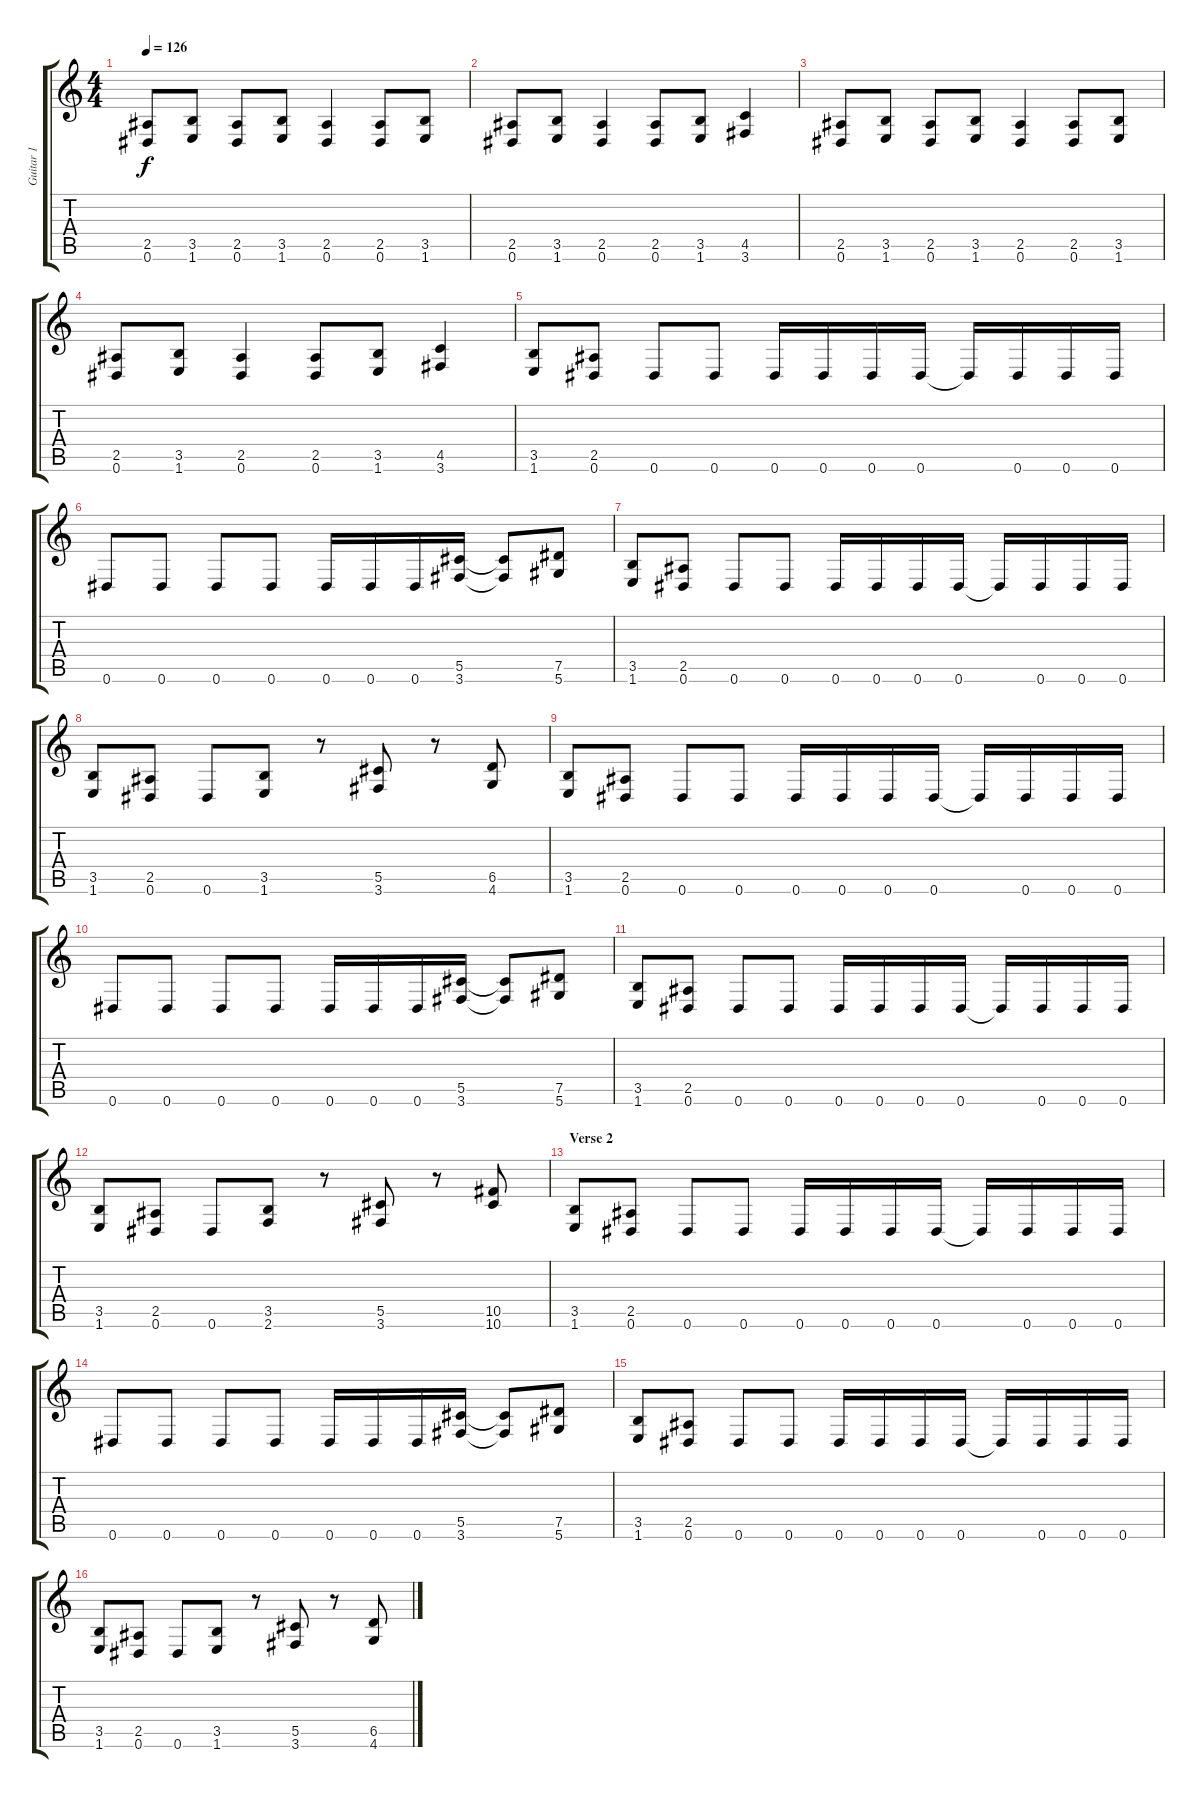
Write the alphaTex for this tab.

\track ("Guitar 1" "Guitar 1") {instrument distortionguitar}
\staff {score tabs}
\tuning (Eb4 Bb3 Gb3 Db3 Ab2 Eb2) {hide}
\ts (4 4)
\tempo 126
\clef g2
\ks c
(2.5 0.6).8{dy f} (3.5 1.6).8 (2.5 0.6).8 (3.5 1.6).8 (2.5 0.6).4 (2.5 0.6).8 (3.5 1.6).8 |
(2.5 0.6).8 (3.5 1.6).8 (2.5 0.6).4 (2.5 0.6).8 (3.5 1.6).8 (4.5 3.6).4 |
(2.5 0.6).8 (3.5 1.6).8 (2.5 0.6).8 (3.5 1.6).8 (2.5 0.6).4 (2.5 0.6).8 (3.5 1.6).8 |
(2.5 0.6).8 (3.5 1.6).8 (2.5 0.6).4 (2.5 0.6).8 (3.5 1.6).8 (4.5 3.6).4 |
(3.5 1.6).8 (2.5 0.6).8 0.6.8 0.6.8 0.6.16 0.6.16 0.6.16 0.6.16 0.6{t}.16 0.6.16 0.6.16 0.6.16 |
0.6.8 0.6.8 0.6.8 0.6.8 0.6.16 0.6.16 0.6.16 (5.5 3.6).16 (5.5{t} 3.6{t}).8 (7.5 5.6).8 |
(3.5 1.6).8 (2.5 0.6).8 0.6.8 0.6.8 0.6.16 0.6.16 0.6.16 0.6.16 0.6{t}.16 0.6.16 0.6.16 0.6.16 |
(3.5 1.6).8 (2.5 0.6).8 0.6.8 (3.5 1.6).8 r.8 (5.5 3.6).8 r.8 (6.5 4.6).8 |
(3.5 1.6).8 (2.5 0.6).8 0.6.8 0.6.8 0.6.16 0.6.16 0.6.16 0.6.16 0.6{t}.16 0.6.16 0.6.16 0.6.16 |
0.6.8 0.6.8 0.6.8 0.6.8 0.6.16 0.6.16 0.6.16 (5.5 3.6).16 (5.5{t} 3.6{t}).8 (7.5 5.6).8 |
(3.5 1.6).8 (2.5 0.6).8 0.6.8 0.6.8 0.6.16 0.6.16 0.6.16 0.6.16 0.6{t}.16 0.6.16 0.6.16 0.6.16 |
(3.5 1.6).8 (2.5 0.6).8 0.6.8 (3.5 2.6).8 r.8 (5.5 3.6).8 r.8 (10.5 10.6).8 |
\section ("" "Verse 2")
(3.5 1.6).8 (2.5 0.6).8 0.6.8 0.6.8 0.6.16 0.6.16 0.6.16 0.6.16 0.6{t}.16 0.6.16 0.6.16 0.6.16 |
0.6.8 0.6.8 0.6.8 0.6.8 0.6.16 0.6.16 0.6.16 (5.5 3.6).16 (5.5{t} 3.6{t}).8 (7.5 5.6).8 |
(3.5 1.6).8 (2.5 0.6).8 0.6.8 0.6.8 0.6.16 0.6.16 0.6.16 0.6.16 0.6{t}.16 0.6.16 0.6.16 0.6.16 |
(3.5 1.6).8 (2.5 0.6).8 0.6.8 (3.5 1.6).8 r.8 (5.5 3.6).8 r.8 (6.5 4.6).8
